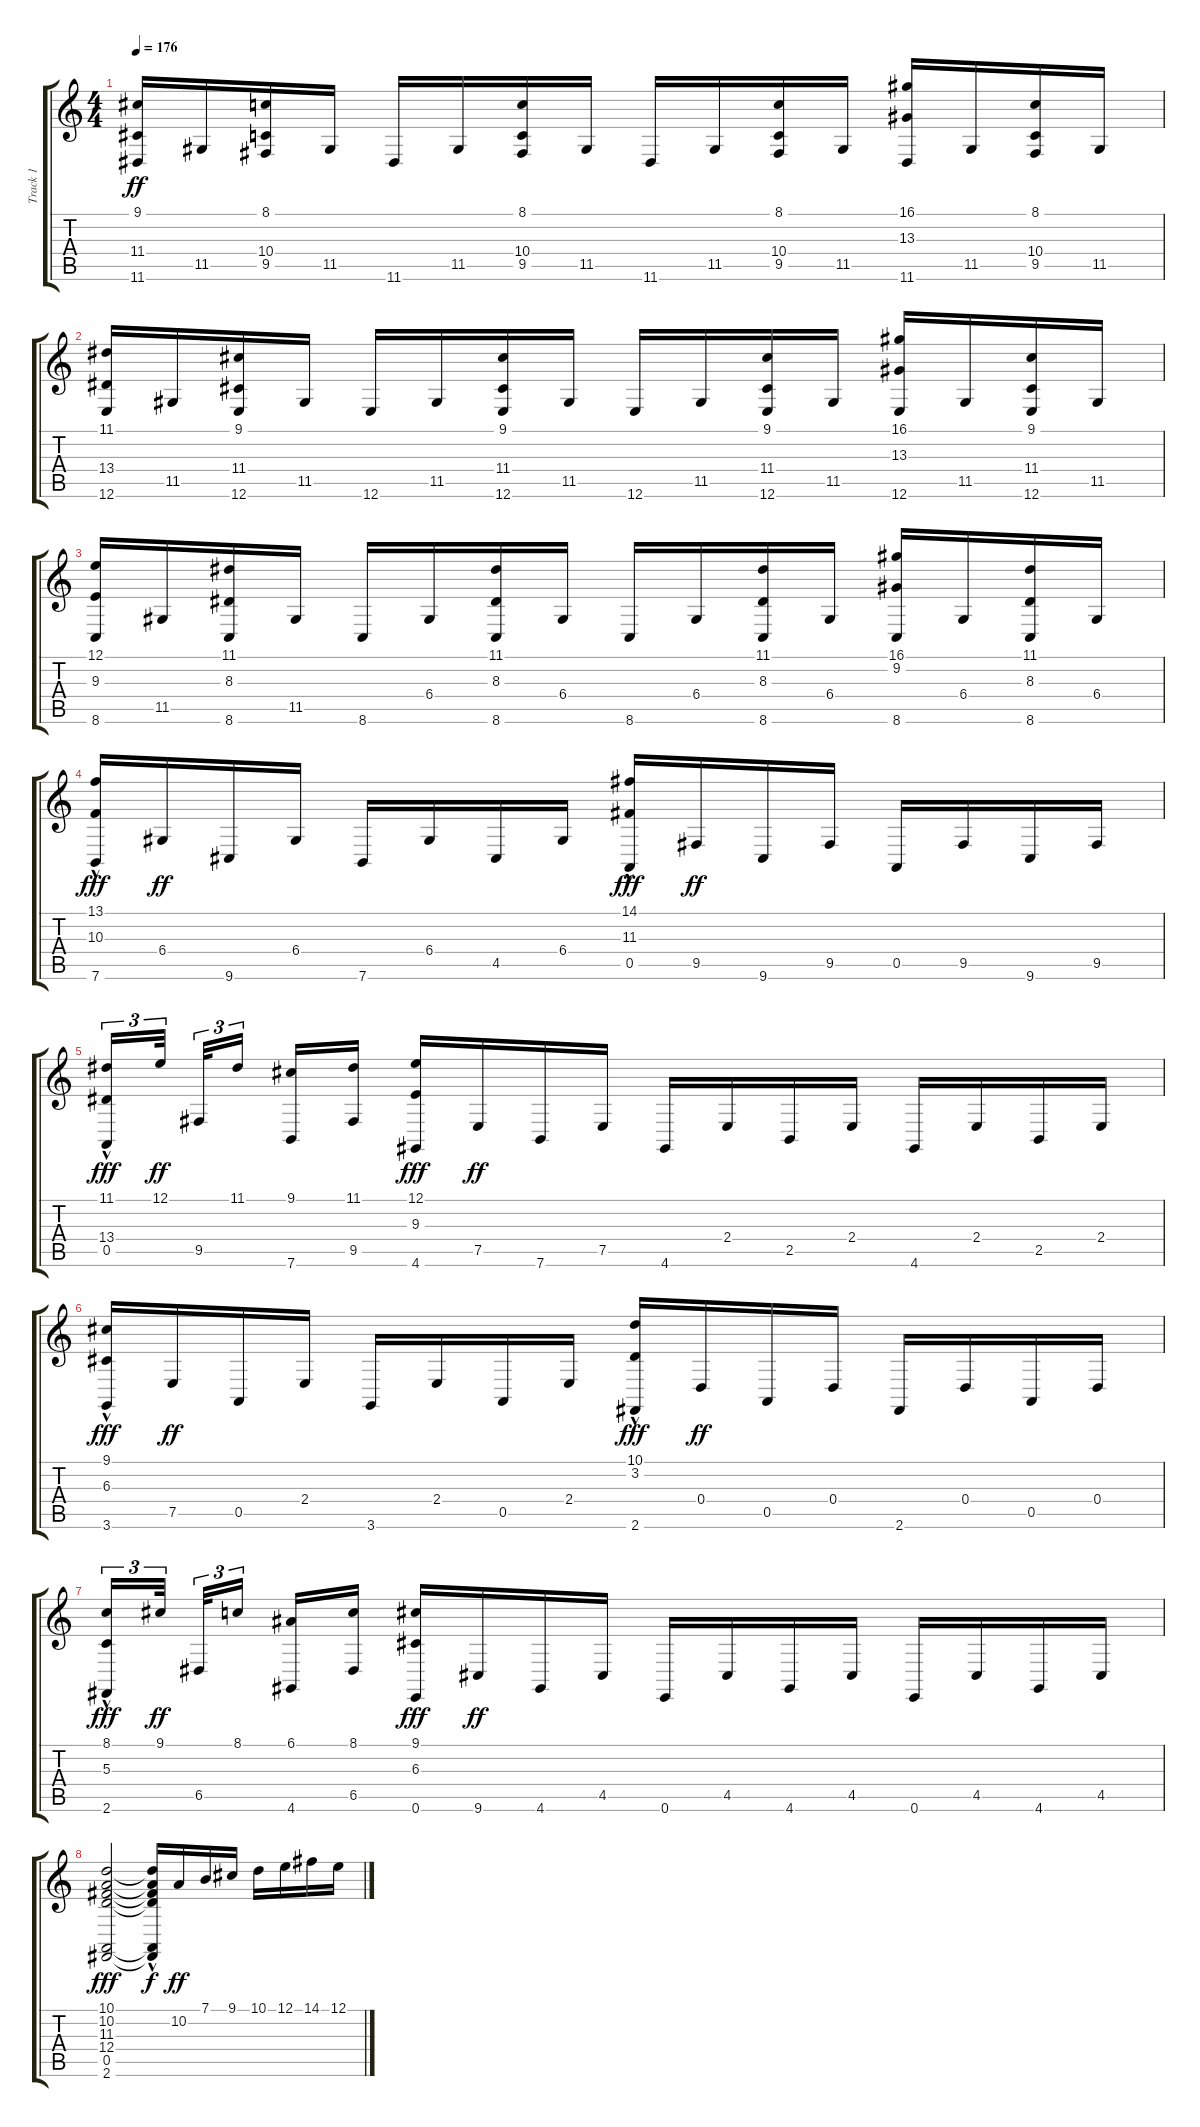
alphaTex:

\track ("Track 1" "Track 1") {instrument acousticgrandpiano}
\staff {score tabs}
\tuning (E4 B3 G3 D3 A2 E2) {hide}
\ts (4 4)
\tempo 176
\clef g2
\ks c
(9.1 11.4 11.6).16{dy ff} 11.5.16 (8.1 10.4 9.5).16 11.5.16 11.6.16 11.5.16 (8.1 10.4 9.5).16 11.5.16 11.6.16 11.5.16 (8.1 10.4 9.5).16 11.5.16 (16.1 13.3 11.6).16 11.5.16 (8.1 10.4 9.5).16 11.5.16 |
(11.1 13.4 12.6).16 11.5.16 (9.1 11.4 12.6).16 11.5.16 12.6.16 11.5.16 (9.1 11.4 12.6).16 11.5.16 12.6.16 11.5.16 (9.1 11.4 12.6).16 11.5.16 (16.1 13.3 12.6).16 11.5.16 (9.1 11.4 12.6).16 11.5.16 |
(12.1 9.3 8.6).16 11.5.16 (11.1 8.3 8.6).16 11.5.16 8.6.16 6.4.16 (11.1 8.3 8.6).16 6.4.16 8.6.16 6.4.16 (11.1 8.3 8.6).16 6.4.16 (16.1 9.2 8.6).16 6.4.16 (11.1 8.3 8.6).16 6.4.16 |
(13.1{hac} 10.3{hac} 7.6).16{dy fff} 6.4.16{dy ff} 9.6.16 6.4.16 7.6.16 6.4.16 4.5.16 6.4.16 (14.1{hac} 11.3{hac} 0.5).16{dy fff} 9.5.16{dy ff} 9.6.16 9.5.16 0.5.16 9.5.16 9.6.16 9.5.16 |
(11.1 13.4{hac} 0.5).16{tu (3 2) dy fff} 12.1.32{tu (3 2) dy ff} 9.5.32{tu (3 2)} 11.1.16{tu (3 2)} (9.1 7.6).16 (11.1 9.5).16 (12.1 9.3 4.6).16{dy fff} 7.5.16{dy ff} 7.6.16 7.5.16 4.6.16 2.4.16 2.5.16 2.4.16 4.6.16 2.4.16 2.5.16 2.4.16 |
(9.1{hac} 6.3{hac} 3.6).16{dy fff} 7.5.16{dy ff} 0.5.16 2.4.16 3.6.16 2.4.16 0.5.16 2.4.16 (10.1{hac} 3.2{hac} 2.6).16{dy fff} 0.4.16{dy ff} 0.5.16 0.4.16 2.6.16 0.4.16 0.5.16 0.4.16 |
(8.1 5.3{hac} 2.6).16{tu (3 2) dy fff} 9.1.32{tu (3 2) dy ff} 6.5.32{tu (3 2)} 8.1.16{tu (3 2)} (6.1 4.6).16 (8.1 6.5).16 (9.1 6.3 0.6).16{dy fff} 9.6.16{dy ff} 4.6.16 4.5.16 0.6.16 4.5.16 4.6.16 4.5.16 0.6.16 4.5.16 4.6.16 4.5.16 |
(10.1 10.2 11.3 12.4 0.5 2.6).2{dy fff} (10.1{t} 10.2{t} 11.3{t} 12.4{t} 0.5{hac t} 2.6{t}).16{dy f} 10.2.16{dy ff} 7.1.16 9.1.16 10.1.16 12.1.16 14.1.16 12.1.16
